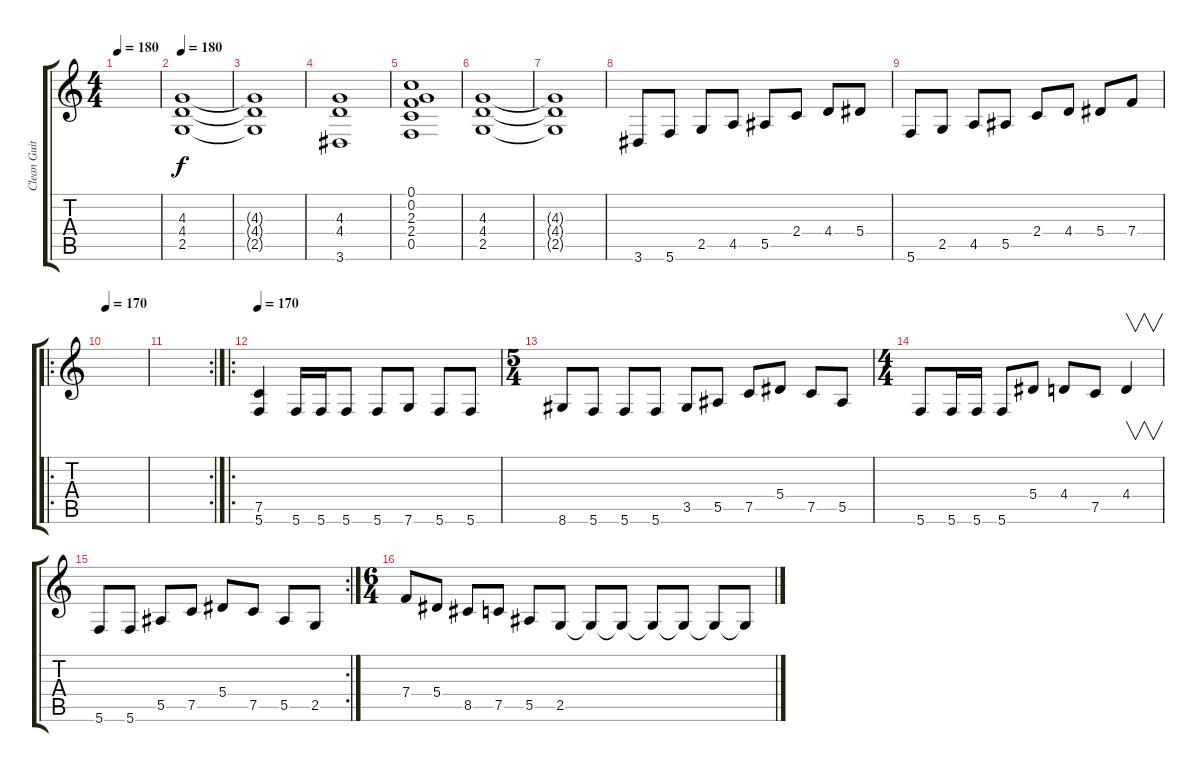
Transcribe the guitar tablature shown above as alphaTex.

\track ("Clean Guitar" "Clean Guit") {instrument electricguitarjazz}
\staff {score tabs}
\tuning (C4 G3 Eb3 Bb2 F2 C2) {hide}
\ts (4 4)
\tempo 180
\clef g2
\ks c
|
\tempo 180
(4.3 4.4 2.5).1{volume 12 instrument distortionguitar} |
(4.3{t} 4.4{t} 2.5{t}).1 |
(4.3 4.4 3.6).1 |
(0.1 0.2 2.3 2.4 0.5).1 |
(4.3 4.4 2.5).1{volume 12 instrument distortionguitar} |
(4.3{t} 4.4{t} 2.5{t}).1 |
3.6.8 5.6.8 2.5.8 4.5.8 5.5.8 2.4.8 4.4.8 5.4.8 |
5.6.8 2.5.8 4.5.8 5.5.8 2.4.8 4.4.8 5.4.8 7.4.8 |
\ro
\tempo 170
|
\rc 2
|
\ro
\tempo 170
(7.5 5.6).4{volume 13 balance 12 instrument distortionguitar} 5.6.16 5.6.16 5.6.8 5.6.8 7.6.8 5.6.8 5.6.8 |
\ts (5 4)
8.6.8 5.6.8 5.6.8 5.6.8 3.5.8 5.5.8 7.5.8 5.4.8 7.5.8 5.5.8 |
\ts (4 4)
5.6.8 5.6.16 5.6.16 5.6.8 5.4.8 4.4.8 7.5.8 4.4.4{v} |
\rc 2
5.6.8 5.6.8 5.5.8 7.5.8 5.4.8 7.5.8 5.5.8 2.5.8 |
\ts (6 4)
7.4.8 5.4.8 8.5.8 7.5.8 5.5.8 2.5.8 2.5{t}.8 2.5{t}.8 2.5{t}.8 2.5{t}.8 2.5{t}.8 2.5{t}.8
